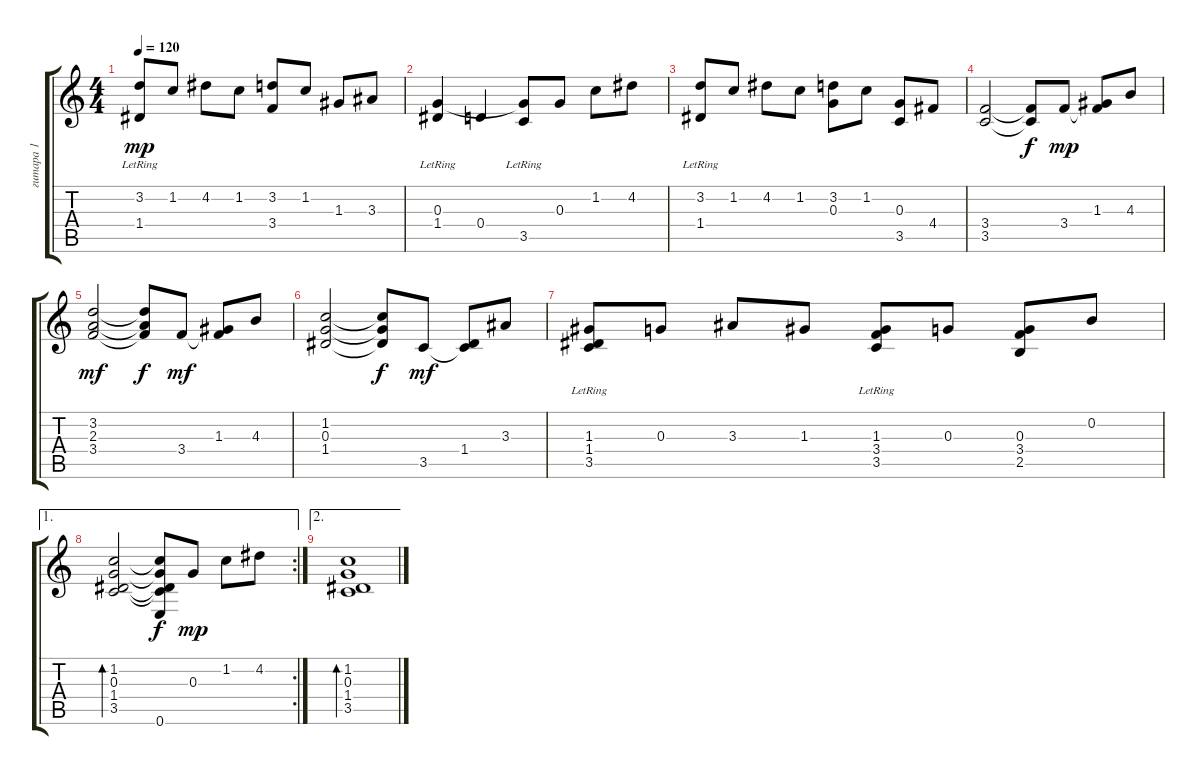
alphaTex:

\track ("гитара 1" "гитара 1") {instrument acousticguitarnylon}
\staff {score tabs}
\tuning (E4 B3 G3 D3 A2 E2) {hide}
\ts (4 4)
\tempo 120
\clef g2
\ks c
(3.2 1.4{lr}).8{dy mp} 1.2.8 4.2.8 1.2.8 (3.2 3.4).8 1.2.8 1.3.8 3.3.8 |
(0.3{lr} 1.4).4 0.4.4 (0.3{t} 3.5{lr}).8 0.3.8 1.2.8 4.2.8 |
(3.2 1.4{lr}).8 1.2.8 4.2.8 1.2.8 (3.2 0.3).8 1.2.8 (0.3 3.5).8 4.4.8 |
(3.4 3.5).2 (3.4{t} 3.5{t}).8{dy f} 3.4.8{dy mp} (1.3 3.4{t}).8 4.3.8 |
(3.2 2.3 3.4).2{dy mf} (3.2{t} 2.3{t} 3.4{t}).8{dy f} 3.4.8{dy mf} (1.3 3.4{t}).8 4.3.8 |
(1.2 0.3 1.4).2 (1.2{t} 0.3{t} 1.4{t}).8{dy f} 3.5.8{dy mf} (1.4 3.5{t}).8 3.3.8 |
(1.3 1.4 3.5{lr}).8 0.3.8 3.3.8 1.3.8 (1.3 3.4 3.5{lr}).8 0.3.8 (0.3 3.4 2.5).8 0.2.8 |
\ae 1
\rc 2
(1.2 0.3 1.4 3.5).2{bd 240} (1.2{t} 0.3{t} 1.4{t} 3.5{t} 0.6).8{dy f} 0.3.8{dy mp} 1.2.8 4.2.8 |
\ae 2
(1.2 0.3 1.4 3.5).1{bd 480}
